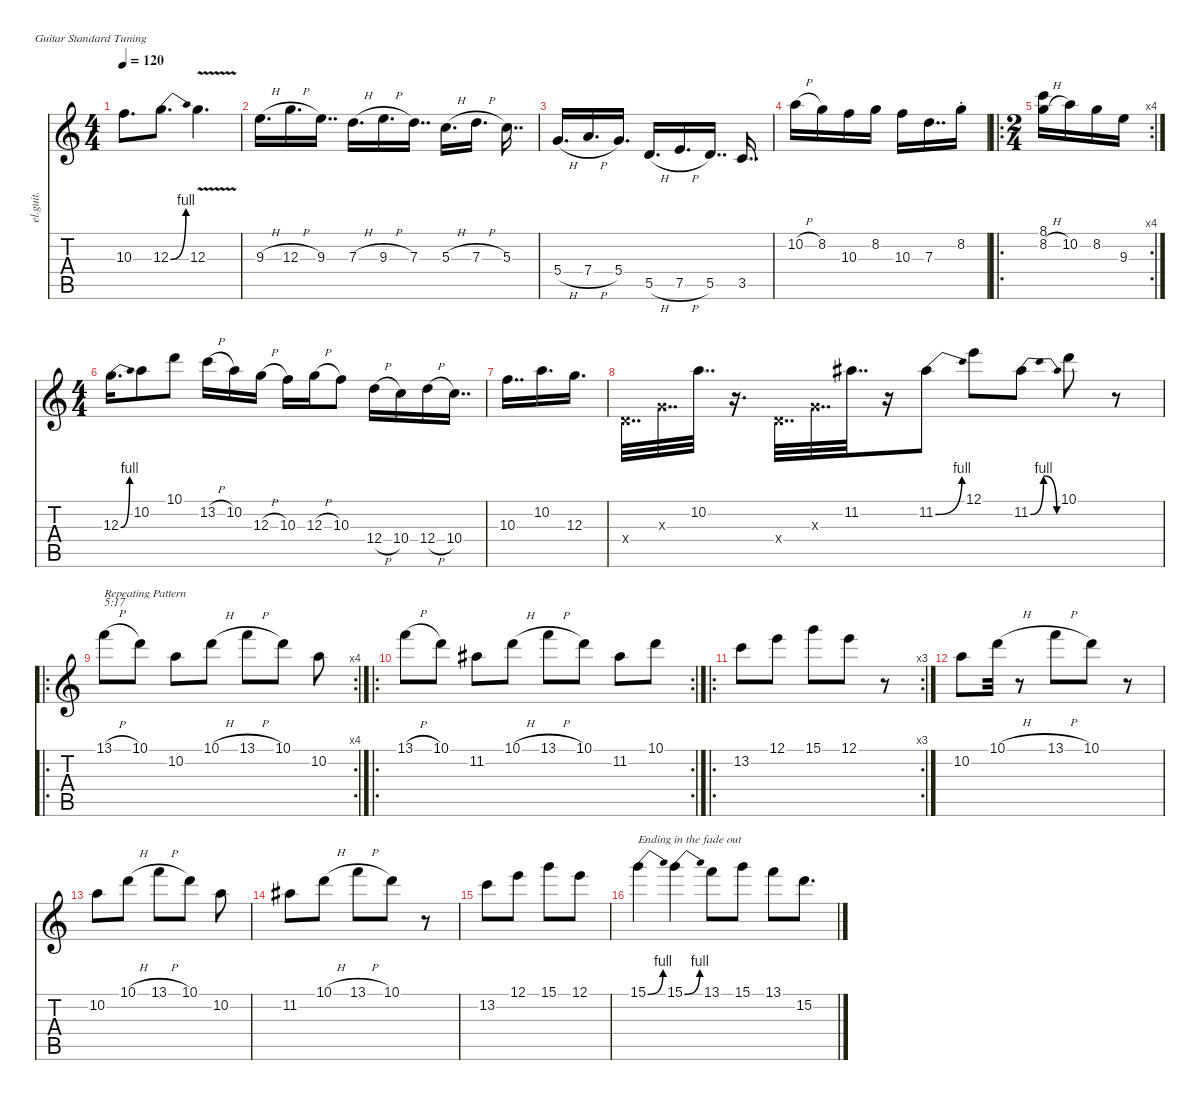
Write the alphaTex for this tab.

\defaultSystemsLayout 4
\hideDynamics
\bracketExtendMode nobrackets
\track ("Lead" "el.guit.") {instrument electricguitarclean}
\staff {score tabs}
\tuning (E4 B3 G3 D3 A2 E2)
\ts (4 4)
\tempo 120
\clef g2
\ks c
10.3.8{d dy mf beam Down} 12.3{be (bend 0 0 15 4)}.8{d beam Down} 12.3{v}.4{d beam Down} |
9.3{h}.16{d beam Down} 12.3{h}.16{d beam Down} 9.3.16{dd beam Down} 7.3{h}.16{d beam Down} 9.3{h}.16{d beam Down} 7.3.16{dd beam Down} 5.3{h}.16{d beam Down} 7.3{h}.16{d beam Down} 5.3.16{dd beam Down} |
5.4{h}.16{d beam Up} 7.4{h}.16{d beam Up} 5.4.16{d beam Up} 5.5{h}.16{d beam Up} 7.5{h}.16{d beam Up} 5.5.16{dd beam Up} 3.5.16{dd beam Up} |
10.2{h}.16{beam Down} 8.2.16{beam Down} 10.3.16{beam Down} 8.2.16{beam Down} 10.3.16{beam Down} 7.3.16{dd beam Down} 8.2{st}.16{beam Down} |
\ro
\rc 4
\ts (2 4)
\beaming (8 2 2)
(8.1 8.2{h}).16{beam Down} 10.2.16{beam Down} 8.2.16{beam Down} 9.3.16{beam Down} |
\ts (4 4)
\beaming (8 2 2 2 2)
12.3{be (bend 0 0 15 4)}.16{d beam Down} 10.2.8{beam Down} 10.1.8{beam Down} 13.2{h}.16{beam Down} 10.2.16{beam Down} 12.3{h}.16{beam Down} 10.3.16{beam Down} 12.3{h}.16{beam Down} 10.3.8{beam Down} 12.4{h}.16{beam Down} 10.4.16{beam Down} 12.4{h}.16{beam Down} 10.4.16{dd beam Down} |
10.3.16{dd beam Down} 10.2.16{d beam Down} 12.3.16{d beam Down} |
0.4{x}.32{dd beam Down} 0.3{x}.32{dd beam Down} 10.2.32{dd beam Down} r.16{d beam Down} 0.4{x}.32{dd beam Down} 0.3{x}.32{dd beam Down} 11.2{acc #}.32{dd beam Down} r.16{beam Down} 11.2{be (bend 0 0 15 4) acc #}.8{beam Down} 12.1.8{beam Down} 11.2{be (bendrelease 0 0 10.2 4 20.4 4 30 0) acc #}.8{beam Down} 10.1.8{beam Down} r.8{beam Down} |
\ro
\rc 4
13.1{h}.8{txt "Repeating Pattern\n5:17" beam Down} 10.1.8{beam Down} 10.2.8{beam Down} 10.1{h}.8{beam Down} 13.1{h}.8{beam Down} 10.1.8{beam Down} 10.2.8{beam Down} |
\ro
\rc 2
13.1{h}.8{beam Down} 10.1.8{beam Down} 11.2{acc #}.8{beam Down} 10.1{h}.8{beam Down} 13.1{h}.8{beam Down} 10.1.8{beam Down} 11.2{acc #}.8{beam Down} 10.1.8{beam Down} |
\ro
\rc 3
13.2.8{beam Down} 12.1.8{beam Down} 15.1.8{beam Down} 12.1.8{beam Down} r.8{beam Down} |
10.2.8{beam Down} 10.1{h}.32{beam Down} r.8{beam Down} 13.1{h}.8{beam Down} 10.1.8{beam Down} r.8{beam Down} |
10.2.8{beam Down} 10.1{h}.8{beam Down} 13.1{h}.8{beam Down} 10.1.8{beam Down} 10.2.8{beam Down} |
11.2{acc #}.8{beam Down} 10.1{h}.8{beam Down} 13.1{h}.8{beam Down} 10.1.8{beam Down} r.8{beam Down} |
13.2.8{beam Down} 12.1.8{beam Down} 15.1.8{beam Down} 12.1.8{beam Down} |
15.1{be (bend 0 0 15 4)}.4{txt "Ending in the fade out" beam Down} 15.1{be (bend 0 0 15 4)}.4{beam Down} 13.1.8{beam Down} 15.1.8{beam Down} 13.1.8{beam Down} 15.2.8{d beam Down}
